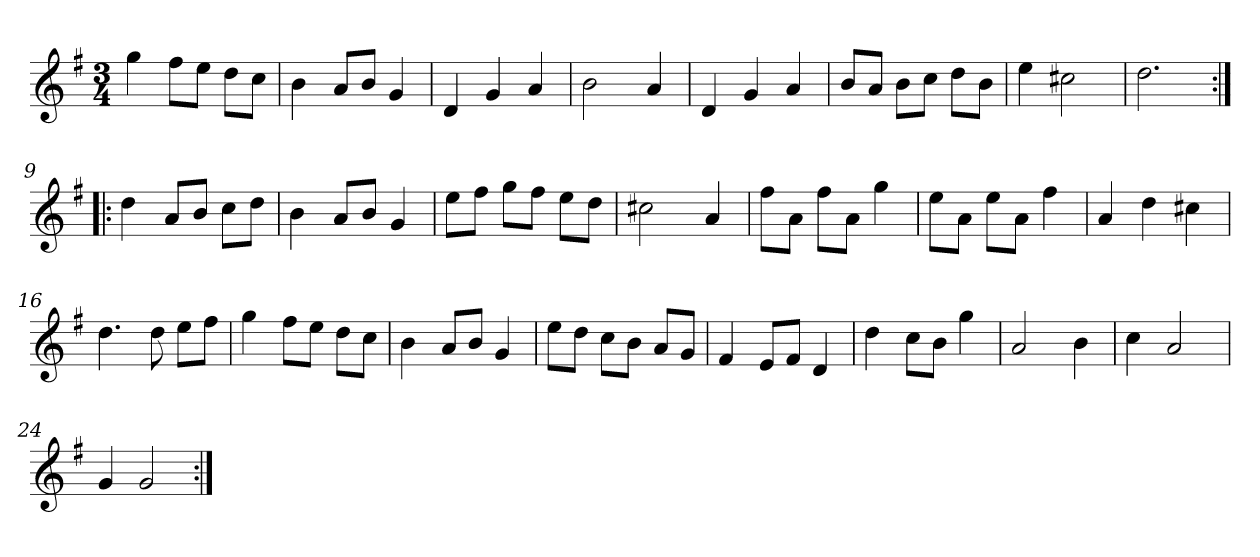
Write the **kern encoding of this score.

**kern
*part1
*staff1
*clefG2
*k[f#]
*G:
*M3/4
*MM120
=1
4gg
8ff#\L
8ee\J
8dd\L
8cc\J
=2
4b
8a/L
8b/J
4g
=3
4d
4g
4a
=4
2b
4a
=5
4d
4g
4a
=6
8b/L
8a/J
8b\L
8cc\J
8dd\L
8b\J
=7
4ee
2cc#X
=8
2.dd
=9:|!|:
4dd
8a/L
8b/J
8cc\L
8dd\J
=10
4b
8a/L
8b/J
4g
=11
8ee\L
8ff#\J
8gg\L
8ff#\J
8ee\L
8dd\J
=12
2cc#X
4a
=13
8ff#\L
8a\J
8ff#\L
8a\J
4gg
=14
8ee\L
8a\J
8ee\L
8a\J
4ff#
=15
4a
4dd
4cc#X
=16
4.dd
8dd
8ee\L
8ff#\J
=17
4gg
8ff#\L
8ee\J
8dd\L
8cc\J
=18
4b
8a/L
8b/J
4g
=19
8ee\L
8dd\J
8cc\L
8b\J
8a/L
8g/J
=20
4f#
8e/L
8f#/J
4d
=21
4dd
8cc\L
8b\J
4gg
=22
2a
4b
=23
4cc
2a
=24
4g
2g
=:|!
*-
